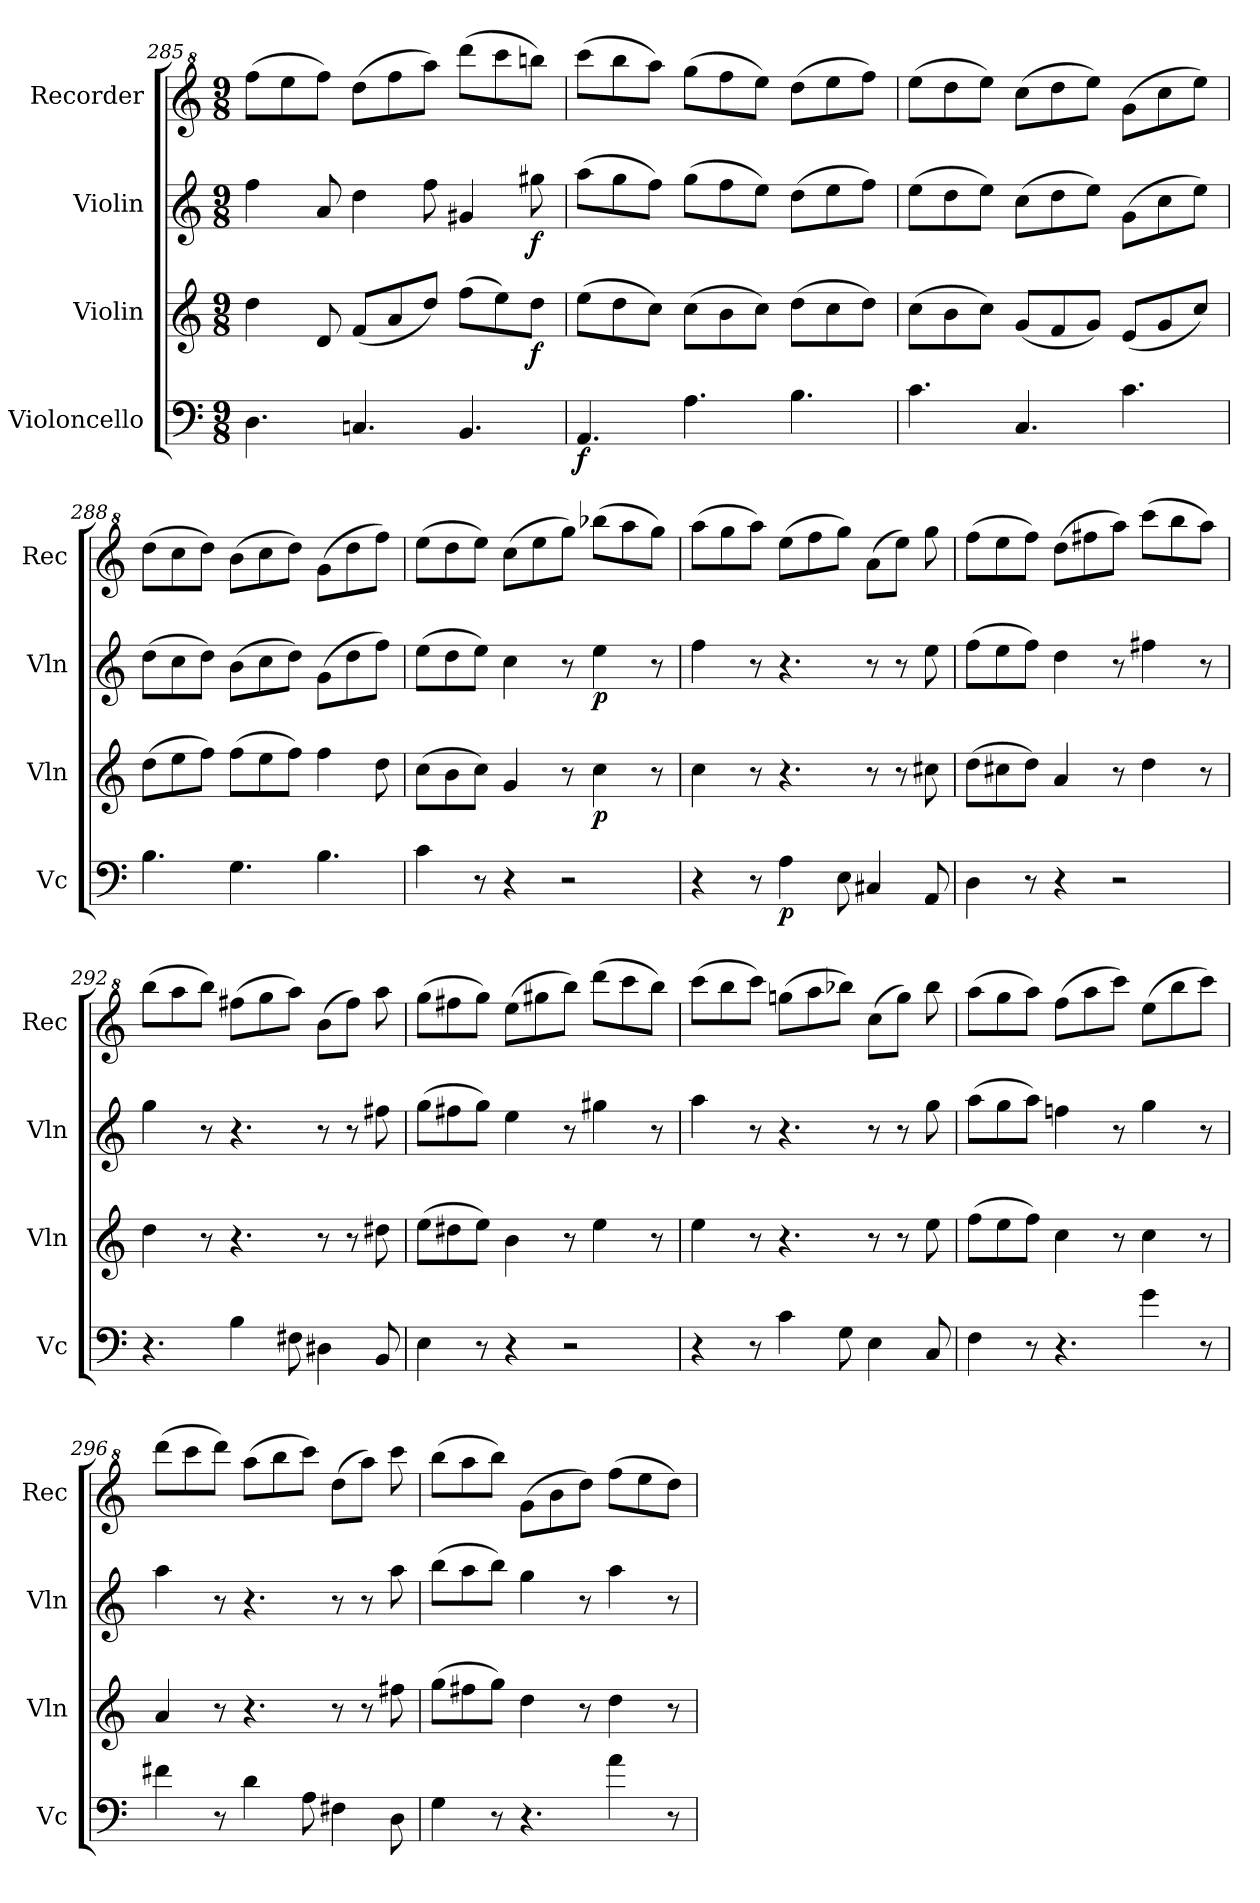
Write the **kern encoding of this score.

**kern	**dynam	**kern	**dynam	**kern	**dynam	**kern
*part4	*part4	*part3	*part3	*part2	*part2	*part1
*staff4	*staff4	*staff3	*staff3	*staff2	*staff2	*staff1
*I"Violoncello	*	*I"Violin	*	*I"Violin	*	*I"Recorder
*I'Vc	*	*I'Vln	*	*I'Vln	*	*I'Rec
*clefF4	*	*clefG2	*	*clefG2	*	*clefG^2
*k[]	*	*k[]	*	*k[]	*	*k[]
*M9/8	*	*M9/8	*	*M9/8	*	*M9/8
=285	=285	=285	=285	=285	=285	=285
4.D\	.	4dd\	.	4ff\	.	(8fff\L
.	.	.	.	.	.	8eee\
.	.	8d/	.	8a/	.	8fff\J)
4.Cn/	.	(8f/L	.	4dd\	.	(8ddd\L
.	.	8a/	.	.	.	8fff\
.	.	8dd/J)	.	8ff\	.	8aaa\J)
4.BB/	.	(8ff\L	.	4g#X/	.	(8dddd\L
.	.	8ee\)	.	.	.	8cccc\
!	!	!	!LO:DY:b	!	!LO:DY:b	!
.	.	8dd\J	f	8gg#X\	f	8bbbn\J)
=286	=286	=286	=286	=286	=286	=286
!	!LO:DY:b	!	!	!	!	!
4.AA/	f	(8ee\L	.	(8aa\L	.	(8cccc\L
.	.	8dd\	.	8gg\	.	8bbb\
.	.	8cc\J)	.	8ff\J)	.	8aaa\J)
4.A\	.	(8cc\L	.	(8gg\L	.	(8ggg\L
.	.	8b\	.	8ff\	.	8fff\
.	.	8cc\J)	.	8ee\J)	.	8eee\J)
4.B\	.	(8dd\L	.	(8dd\L	.	(8ddd\L
.	.	8cc\	.	8ee\	.	8eee\
.	.	8dd\J)	.	8ff\J)	.	8fff\J)
=287	=287	=287	=287	=287	=287	=287
4.c\	.	(8cc\L	.	(8ee\L	.	(8eee\L
.	.	8b\	.	8dd\	.	8ddd\
.	.	8cc\J)	.	8ee\J)	.	8eee\J)
4.C/	.	(8g/L	.	(8cc\L	.	(8ccc\L
.	.	8f/	.	8dd\	.	8ddd\
.	.	8g/J)	.	8ee\J)	.	8eee\J)
4.c\	.	(8e/L	.	(8g\L	.	(8gg\L
.	.	8g/	.	8cc\	.	8ccc\
.	.	8cc/J)	.	8ee\J)	.	8eee\J)
!!LO:LB:g=z
=288	=288	=288	=288	=288	=288	=288
4.B\	.	(8dd\L	.	(8dd\L	.	(8ddd\L
.	.	8ee\	.	8cc\	.	8ccc\
.	.	8ff\J)	.	8dd\J)	.	8ddd\J)
4.G\	.	(8ff\L	.	(8b\L	.	(8bb\L
.	.	8ee\	.	8cc\	.	8ccc\
.	.	8ff\J)	.	8dd\J)	.	8ddd\J)
4.B\	.	4ff\	.	(8g\L	.	(8gg\L
.	.	.	.	8dd\	.	8ddd\
.	.	8dd\	.	8ff\J)	.	8fff\J)
=289	=289	=289	=289	=289	=289	=289
4c\	.	(8cc\L	.	(8ee\L	.	(8eee\L
.	.	8b\	.	8dd\	.	8ddd\
8r	.	8cc\J)	.	8ee\J)	.	8eee\J)
4r	.	4g/	.	4cc\	.	(8ccc\L
.	.	.	.	.	.	8eee\
2r	.	8r	.	8r	.	8ggg\J)
!	!	!	!LO:DY:b	!	!LO:DY:b	!
.	.	4cc\	p	4ee\	p	(8bbb-X\L
.	.	.	.	.	.	8aaa\
.	.	8r	.	8r	.	8ggg\J)
=290	=290	=290	=290	=290	=290	=290
4r	.	4cc\	.	4ff\	.	(8aaa\L
.	.	.	.	.	.	8ggg\
8r	.	8r	.	8r	.	8aaa\J)
!	!LO:DY:b	!	!	!	!	!
4A\	p	4.r	.	4.r	.	(8eee\L
.	.	.	.	.	.	8fff\
8E\	.	.	.	.	.	8ggg\J)
4C#X/	.	8r	.	8r	.	(8aa\L
.	.	8r	.	8r	.	8eee\J)
8AA/	.	8cc#X\	.	8ee\	.	8ggg\
=291	=291	=291	=291	=291	=291	=291
4D\	.	(8dd\L	.	(8ff\L	.	(8fff\L
.	.	8cc#X\	.	8ee\	.	8eee\
8r	.	8dd\J)	.	8ff\J)	.	8fff\J)
4r	.	4a/	.	4dd\	.	(8ddd\L
.	.	.	.	.	.	8fff#X\
2r	.	8r	.	8r	.	8aaa\J)
.	.	4dd\	.	4ff#X\	.	(8cccc\L
.	.	.	.	.	.	8bbb\
.	.	8r	.	8r	.	8aaa\J)
!!LO:LB:g=z
=292	=292	=292	=292	=292	=292	=292
4.r	.	4dd\	.	4gg\	.	(8bbb\L
.	.	.	.	.	.	8aaa\
.	.	8r	.	8r	.	8bbb\J)
4B\	.	4.r	.	4.r	.	(8fff#X\L
.	.	.	.	.	.	8ggg\
8F#X\	.	.	.	.	.	8aaa\J)
4D#X\	.	8r	.	8r	.	(8bb\L
.	.	8r	.	8r	.	8fff#\J)
8BB/	.	8dd#X\	.	8ff#X\	.	8aaa\
=293	=293	=293	=293	=293	=293	=293
4E\	.	(8ee\L	.	(8gg\L	.	(8ggg\L
.	.	8dd#X\	.	8ff#X\	.	8fff#X\
8r	.	8ee\J)	.	8gg\J)	.	8ggg\J)
4r	.	4b\	.	4ee\	.	(8eee\L
.	.	.	.	.	.	8ggg#X\
2r	.	8r	.	8r	.	8bbb\J)
.	.	4ee\	.	4gg#X\	.	(8dddd\L
.	.	.	.	.	.	8cccc\
.	.	8r	.	8r	.	8bbb\J)
=294	=294	=294	=294	=294	=294	=294
4r	.	4ee\	.	4aa\	.	(8cccc\L
.	.	.	.	.	.	8bbb\
8r	.	8r	.	8r	.	8cccc\J)
4c\	.	4.r	.	4.r	.	(8gggn\L
.	.	.	.	.	.	8aaa\
8G\	.	.	.	.	.	8bbb-X\J)
4E\	.	8r	.	8r	.	(8ccc\L
.	.	8r	.	8r	.	8ggg\J)
8C/	.	8ee\	.	8gg\	.	8bbb-\
!!LO:PB:g=z
=295	=295	=295	=295	=295	=295	=295
4F\	.	(8ff\L	.	(8aa\L	.	(8aaa\L
.	.	8ee\	.	8gg\	.	8ggg\
8r	.	8ff\J)	.	8aa\J)	.	8aaa\J)
4.r	.	4cc\	.	4ffn\	.	(8fff\L
.	.	.	.	.	.	8aaa\
.	.	8r	.	8r	.	8cccc\J)
4g\	.	4cc\	.	4gg\	.	(8eee\L
.	.	.	.	.	.	8bbb\
8r	.	8r	.	8r	.	8cccc\J)
=296	=296	=296	=296	=296	=296	=296
4f#X\	.	4a/	.	4aa\	.	(8dddd\L
.	.	.	.	.	.	8cccc\
8r	.	8r	.	8r	.	8dddd\J)
4d\	.	4.r	.	4.r	.	(8aaa\L
.	.	.	.	.	.	8bbb\
8A\	.	.	.	.	.	8cccc\J)
4F#X\	.	8r	.	8r	.	(8ddd\L
.	.	8r	.	8r	.	8aaa\J)
8D\	.	8ff#X\	.	8aa\	.	8cccc\
=297	=297	=297	=297	=297	=297	=297
4G\	.	(8gg\L	.	(8bb\L	.	(8bbb\L
.	.	8ff#X\	.	8aa\	.	8aaa\
8r	.	8gg\J)	.	8bb\J)	.	8bbb\J)
4.r	.	4dd\	.	4gg\	.	(8gg\L
.	.	.	.	.	.	8bb\
.	.	8r	.	8r	.	8ddd\J)
4a\	.	4dd\	.	4aa\	.	(8fff\L
.	.	.	.	.	.	8eee\
8r	.	8r	.	8r	.	8ddd\J)
=	=	=	=	=	=	=
*-	*-	*-	*-	*-	*-	*-
